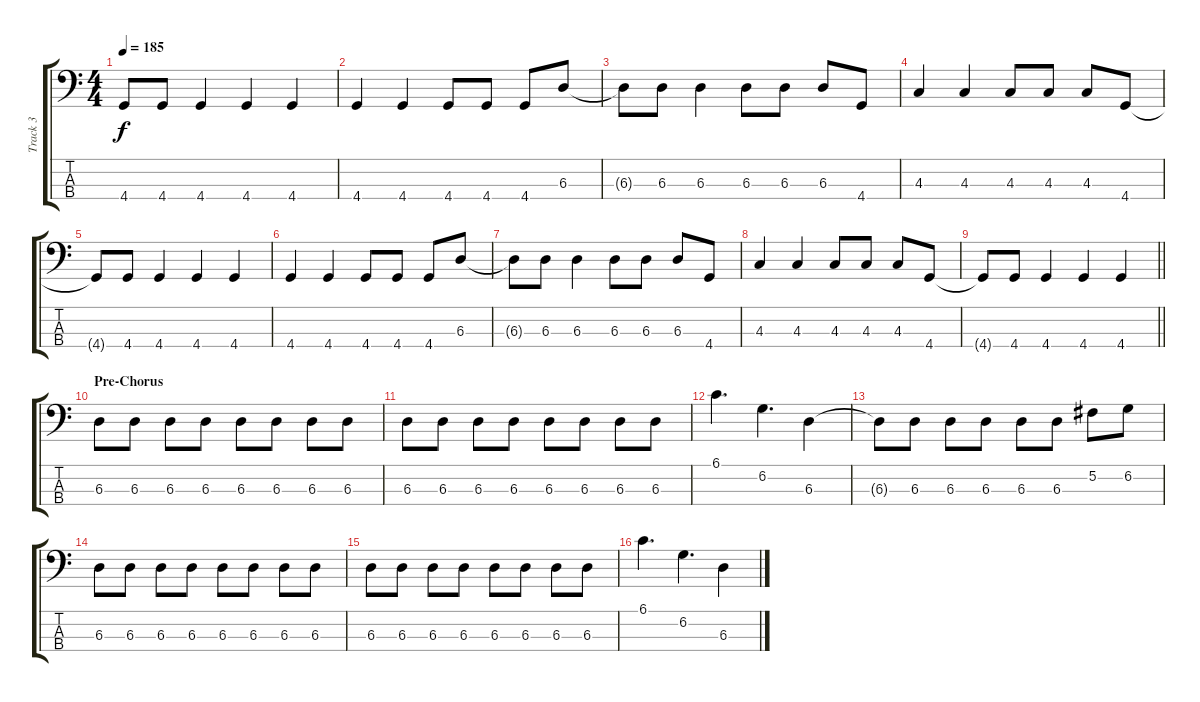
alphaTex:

\track ("Track 3" "Track 3") {instrument electricbassfinger}
\staff {score tabs}
\tuning (Gb2 Db2 Ab1 Eb1) {hide}
\ts (4 4)
\tempo 185
\clef f4
\ks c
4.4{t}.8{dy f} 4.4.8 4.4.4 4.4.4 4.4.4 |
4.4.4 4.4.4 4.4.8 4.4.8 4.4.8 6.3.8 |
6.3{t}.8 6.3.8 6.3.4 6.3.8 6.3.8 6.3.8 4.4.8 |
4.3.4 4.3.4 4.3.8 4.3.8 4.3.8 4.4.8 |
4.4{t}.8 4.4.8 4.4.4 4.4.4 4.4.4 |
4.4.4 4.4.4 4.4.8 4.4.8 4.4.8 6.3.8 |
6.3{t}.8 6.3.8 6.3.4 6.3.8 6.3.8 6.3.8 4.4.8 |
4.3.4 4.3.4 4.3.8 4.3.8 4.3.8 4.4.8 |
\barLineRight lightlight
4.4{t}.8 4.4.8 4.4.4 4.4.4 4.4.4 |
\section ("" "Pre-Chorus")
6.3.8 6.3.8 6.3.8 6.3.8 6.3.8 6.3.8 6.3.8 6.3.8 |
6.3.8 6.3.8 6.3.8 6.3.8 6.3.8 6.3.8 6.3.8 6.3.8 |
6.1.4{d} 6.2.4{d} 6.3.4 |
6.3{t}.8 6.3.8 6.3.8 6.3.8 6.3.8 6.3.8 5.2.8 6.2.8 |
6.3.8 6.3.8 6.3.8 6.3.8 6.3.8 6.3.8 6.3.8 6.3.8 |
6.3.8 6.3.8 6.3.8 6.3.8 6.3.8 6.3.8 6.3.8 6.3.8 |
6.1.4{d} 6.2.4{d} 6.3.4
